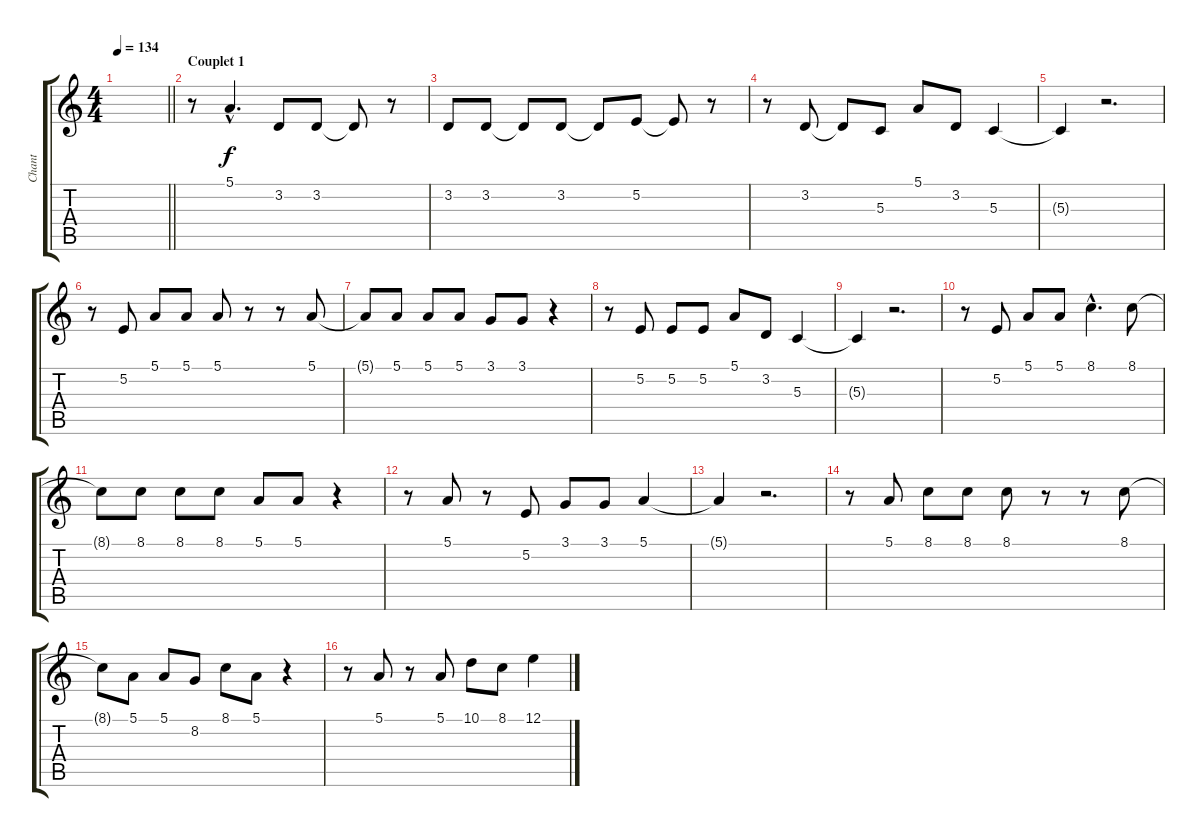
\track ("Chant" "Chant") {instrument trombone}
\staff {score tabs}
\tuning (E4 B3 G3 D3 A2 E2) {hide}
\ts (4 4)
\tempo 134
\clef g2
\barLineRight lightlight
\ks c
|
\section ("" "Couplet 1")
r.8 5.1{hac}.4{d} 3.2.8 3.2.8 3.2{t}.8 r.8 |
3.2.8 3.2.8 3.2{t}.8 3.2.8 3.2{t}.8 5.2.8 5.2{t}.8 r.8 |
r.8 3.2.8 3.2{t}.8 5.3.8 5.1.8 3.2.8 5.3.4 |
5.3{t}.4 r.2{d} |
r.8 5.2.8 5.1.8 5.1.8 5.1.8 r.8 r.8 5.1.8 |
5.1{t}.8 5.1.8 5.1.8 5.1.8 3.1.8 3.1.8 r.4 |
r.8 5.2.8 5.2.8 5.2.8 5.1.8 3.2.8 5.3.4 |
5.3{t}.4 r.2{d} |
r.8 5.2.8 5.1.8 5.1.8 8.1{hac}.4{d} 8.1.8 |
8.1{t}.8 8.1.8 8.1.8 8.1.8 5.1.8 5.1.8 r.4 |
r.8 5.1.8 r.8 5.2.8 3.1.8 3.1.8 5.1.4 |
5.1{t}.4 r.2{d} |
r.8 5.1.8 8.1.8 8.1.8 8.1.8 r.8 r.8 8.1.8 |
8.1{t}.8 5.1.8 5.1.8 8.2.8 8.1.8 5.1.8 r.4 |
r.8 5.1.8 r.8 5.1.8 10.1.8 8.1.8 12.1.4
